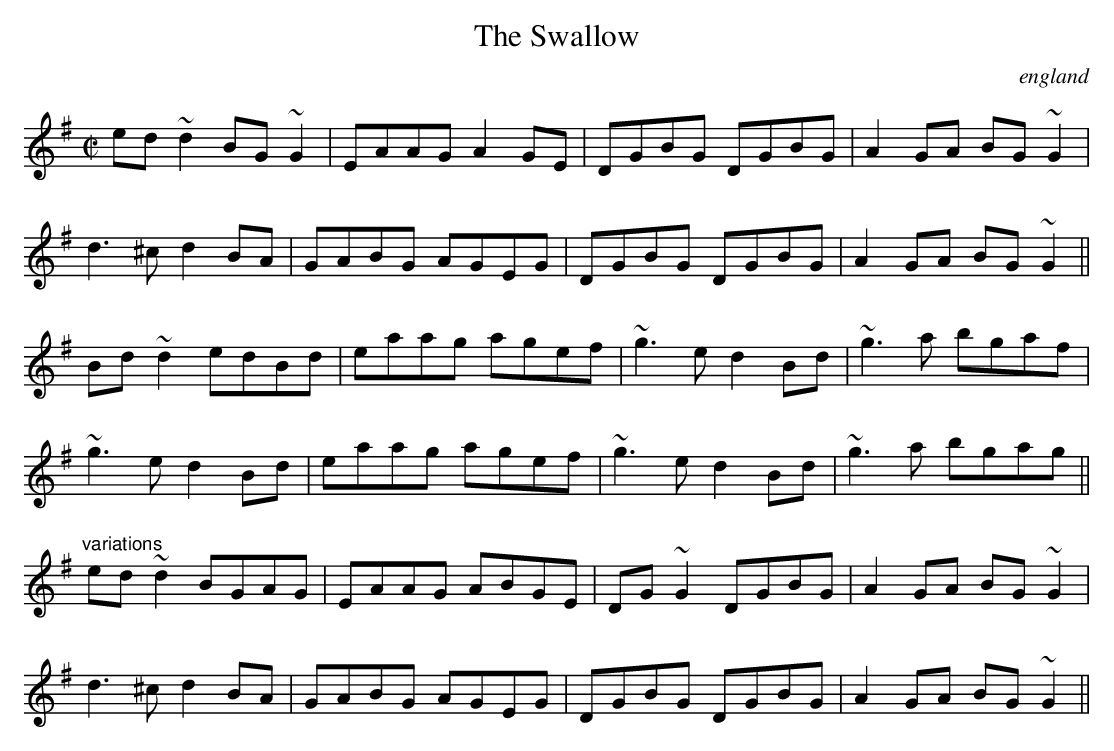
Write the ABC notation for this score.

X:1
T:Swallow, The
O:england
M:C|
K:G
ed~d2 BG~G2|EAAG A2GE|DGBG DGBG|A2GA BG~G2|
d3^c d2BA|GABG AGEG|DGBG DGBG|A2GA BG~G2||
Bd~d2 edBd|eaag agef|~g3e d2Bd|~g3a bgaf|
~g3e d2Bd|eaag agef|~g3e d2Bd|~g3a bgag||
"variations"
ed~d2 BGAG|EAAG ABGE|DG~G2 DGBG|A2GA BG~G2|
d3^c d2BA|GABG AGEG|DGBG DGBG|A2GA BG~G2||
